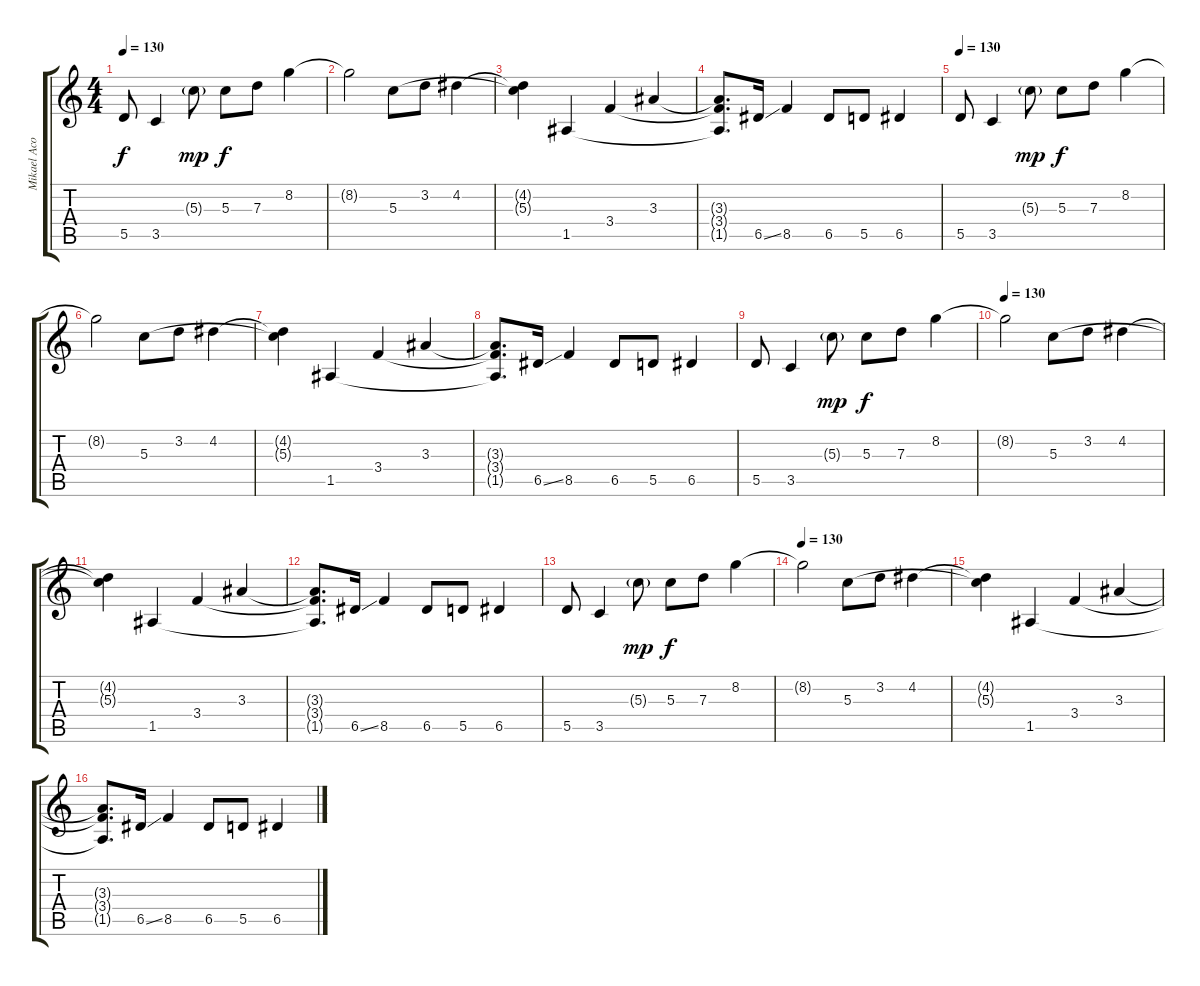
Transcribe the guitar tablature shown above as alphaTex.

\track ("Mikael Acoustic" "Mikael Aco") {instrument acousticguitarsteel}
\staff {score tabs}
\tuning (E4 B3 G3 D3 A2 E2) {hide}
\ts (4 4)
\tempo 130
\clef g2
\ks c
5.5.8{dy f} 3.5.4 5.3{g}.8{dy mp} 5.3.8{dy f} 7.3.8 8.2.4 |
8.2{t}.2 5.3.8 3.2.8 4.2.4 |
(4.2{t} 5.3{t}).4 1.5.4 3.4.4 3.3.4 |
(3.3{t} 3.4{t} 1.5{t}).8{d} 6.5{ss}.16 8.5.4 6.5.8 5.5.8 6.5.4 |
\tempo 130
5.5.8 3.5.4 5.3{g}.8{dy mp} 5.3.8{dy f} 7.3.8 8.2.4 |
8.2{t}.2 5.3.8 3.2.8 4.2.4 |
(4.2{t} 5.3{t}).4 1.5.4 3.4.4 3.3.4 |
(3.3{t} 3.4{t} 1.5{t}).8{d} 6.5{ss}.16 8.5.4 6.5.8 5.5.8 6.5.4 |
5.5.8 3.5.4 5.3{g}.8{dy mp} 5.3.8{dy f} 7.3.8 8.2.4 |
\tempo 130
8.2{t}.2 5.3.8 3.2.8 4.2.4 |
(4.2{t} 5.3{t}).4 1.5.4 3.4.4 3.3.4 |
(3.3{t} 3.4{t} 1.5{t}).8{d} 6.5{ss}.16 8.5.4 6.5.8 5.5.8 6.5.4 |
5.5.8 3.5.4 5.3{g}.8{dy mp} 5.3.8{dy f} 7.3.8 8.2.4 |
\tempo 130
8.2{t}.2 5.3.8 3.2.8 4.2.4 |
(4.2{t} 5.3{t}).4 1.5.4 3.4.4 3.3.4 |
(3.3{t} 3.4{t} 1.5{t}).8{d} 6.5{ss}.16 8.5.4 6.5.8 5.5.8 6.5.4
